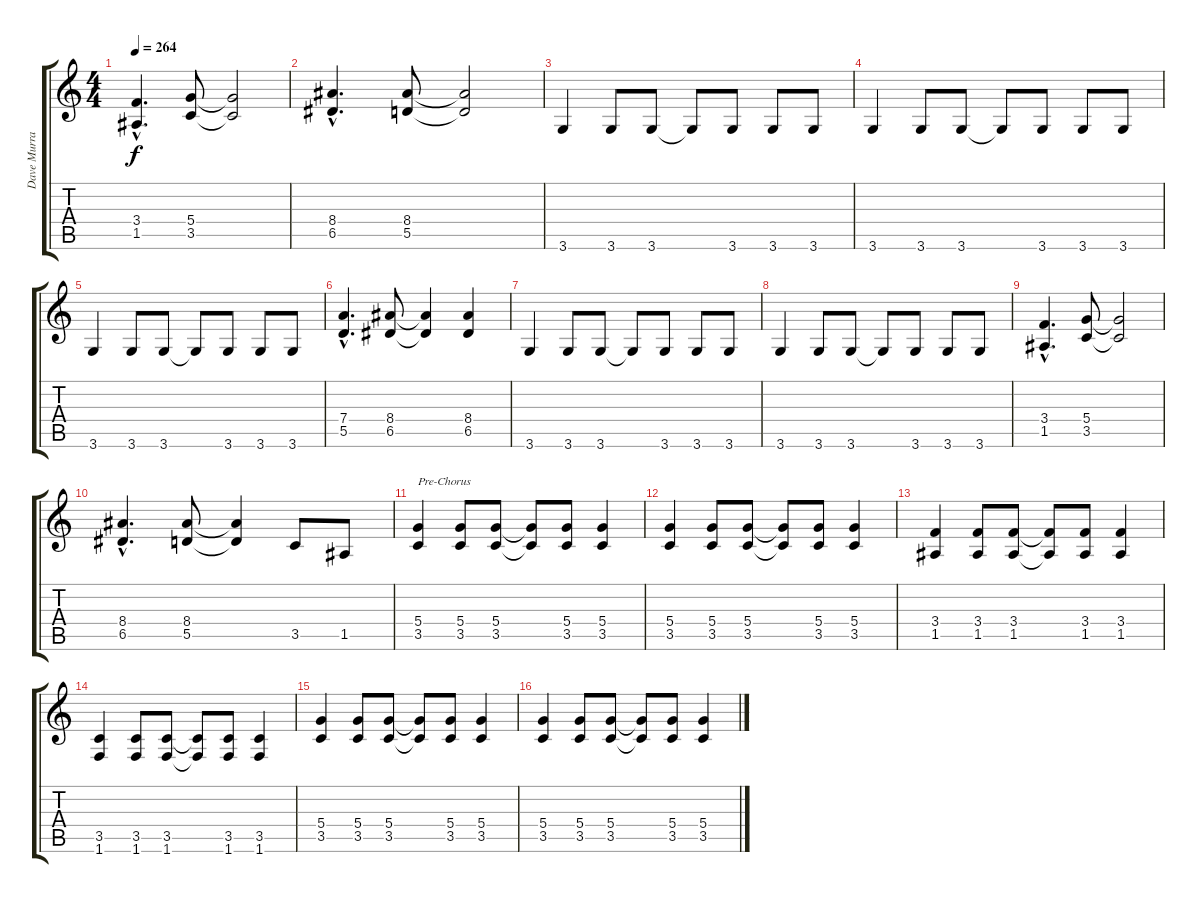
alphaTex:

\track ("Dave Murray" "Dave Murra") {instrument distortionguitar}
\staff {score tabs}
\tuning (E4 B3 G3 D3 A2 E2) {hide}
\ts (4 4)
\tempo 264
\clef g2
\ks c
(3.4{hac} 1.5{hac}).4{d dy f} (5.4 3.5).8 (5.4{t} 3.5{t}).2 |
(8.4{hac} 6.5{hac}).4{d} (8.4 5.5).8 (8.4{t} 5.5{t}).2 |
3.6.4 3.6.8 3.6.8 3.6{t}.8 3.6.8 3.6.8 3.6.8 |
3.6.4 3.6.8 3.6.8 3.6{t}.8 3.6.8 3.6.8 3.6.8 |
3.6.4 3.6.8 3.6.8 3.6{t}.8 3.6.8 3.6.8 3.6.8 |
(7.4{hac} 5.5{hac}).4{d} (8.4 6.5).8 (8.4{t} 6.5{t}).4 (8.4 6.5).4 |
3.6.4 3.6.8 3.6.8 3.6{t}.8 3.6.8 3.6.8 3.6.8 |
3.6.4 3.6.8 3.6.8 3.6{t}.8 3.6.8 3.6.8 3.6.8 |
(3.4{hac} 1.5{hac}).4{d} (5.4 3.5).8 (5.4{t} 3.5{t}).2 |
(8.4{hac} 6.5{hac}).4{d} (8.4 5.5).8 (8.4{t} 5.5{t}).4 3.5.8 1.5.8 |
(5.4 3.5).4{txt "Pre-Chorus"} (5.4 3.5).8 (5.4 3.5).8 (5.4{t} 3.5{t}).8 (5.4 3.5).8 (5.4 3.5).4 |
(5.4 3.5).4 (5.4 3.5).8 (5.4 3.5).8 (5.4{t} 3.5{t}).8 (5.4 3.5).8 (5.4 3.5).4 |
(3.4 1.5).4 (3.4 1.5).8 (3.4 1.5).8 (3.4{t} 1.5{t}).8 (3.4 1.5).8 (3.4 1.5).4 |
(3.5 1.6).4 (3.5 1.6).8 (3.5 1.6).8 (3.5{t} 1.6{t}).8 (3.5 1.6).8 (3.5 1.6).4 |
(5.4 3.5).4 (5.4 3.5).8 (5.4 3.5).8 (5.4{t} 3.5{t}).8 (5.4 3.5).8 (5.4 3.5).4 |
(5.4 3.5).4 (5.4 3.5).8 (5.4 3.5).8 (5.4{t} 3.5{t}).8 (5.4 3.5).8 (5.4 3.5).4
